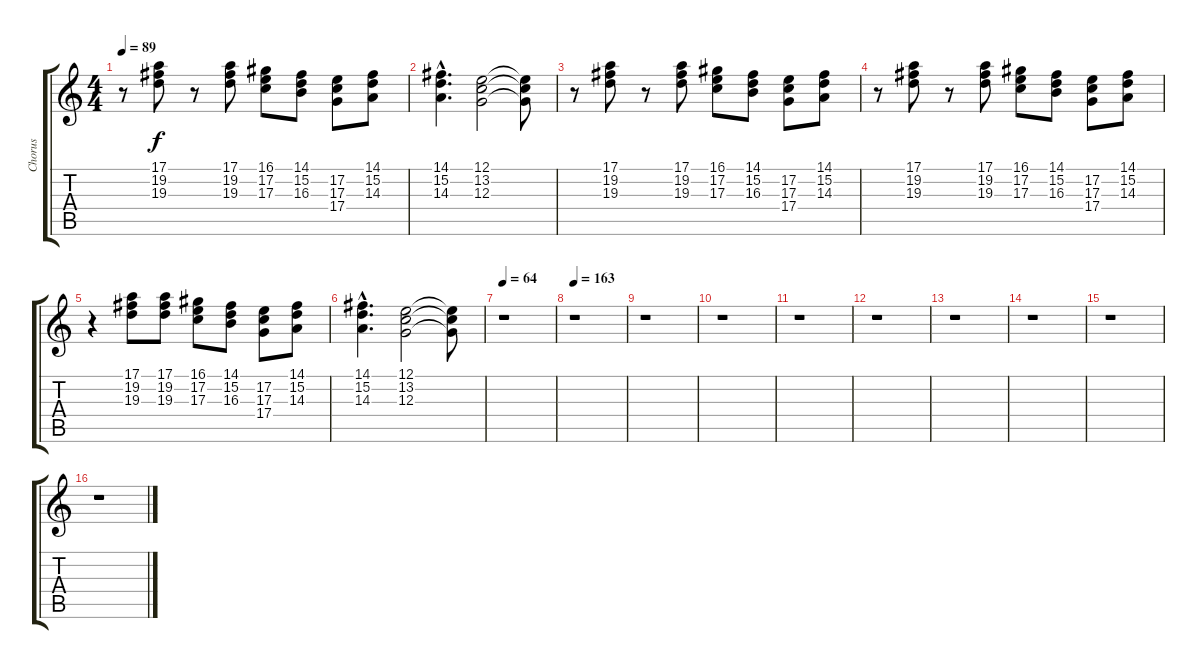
\track ("Chorus" "Chorus") {instrument lead6voice}
\staff {score tabs}
\tuning (E4 B3 G3 D3 A2 E2) {hide}
\ts (4 4)
\tempo 89
\clef g2
\ks c
r.8{dy f} (17.1 19.2 19.3).8 r.8 (17.1 19.2 19.3).8 (16.1 17.2 17.3).8 (14.1 15.2 16.3).8 (17.2 17.3 17.4).8 (14.1 15.2 14.3).8 |
(14.1{hac} 15.2{hac} 14.3{hac}).4{d} (12.1 13.2 12.3).2 (12.1{t} 13.2{t} 12.3{t}).8 |
r.8 (17.1 19.2 19.3).8 r.8 (17.1 19.2 19.3).8 (16.1 17.2 17.3).8 (14.1 15.2 16.3).8 (17.2 17.3 17.4).8 (14.1 15.2 14.3).8 |
r.8 (17.1 19.2 19.3).8 r.8 (17.1 19.2 19.3).8 (16.1 17.2 17.3).8 (14.1 15.2 16.3).8 (17.2 17.3 17.4).8 (14.1 15.2 14.3).8 |
r.4 (17.1 19.2 19.3).8 (17.1 19.2 19.3).8 (16.1 17.2 17.3).8 (14.1 15.2 16.3).8 (17.2 17.3 17.4).8 (14.1 15.2 14.3).8 |
(14.1{hac} 15.2{hac} 14.3{hac}).4{d} (12.1 13.2 12.3).2 (12.1{t} 13.2{t} 12.3{t}).8 |
\tempo 64
r.1 |
\tempo 163
r.1 |
r.1 |
r.1 |
r.1 |
r.1 |
r.1 |
r.1 |
r.1 |
r.1
